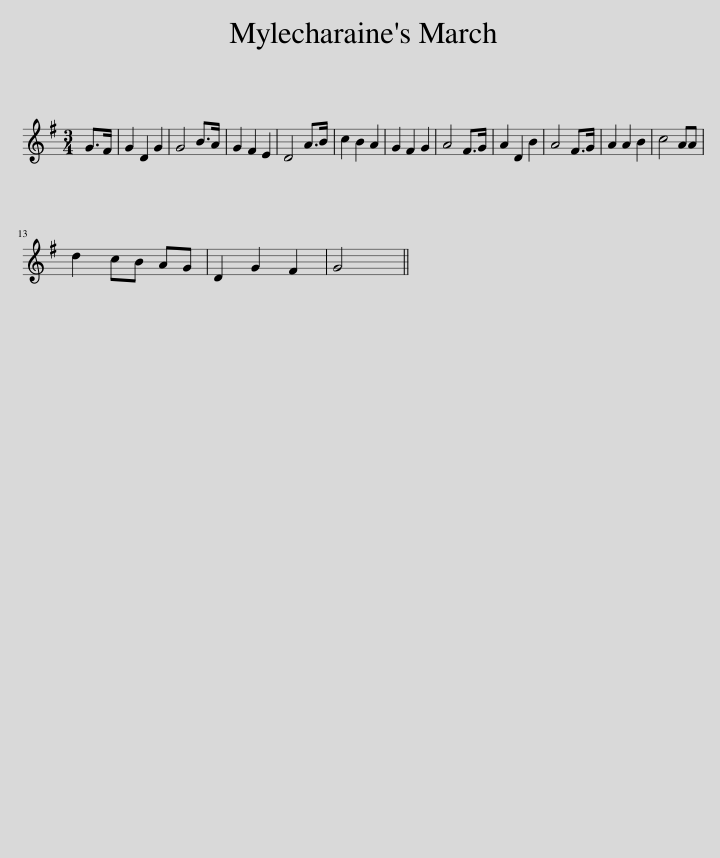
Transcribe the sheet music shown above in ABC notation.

X:1
L:1/8
M:3/4
I:linebreak $
K:G
V:1 treble
V:1
 G>F | G2 D2 G2 | G4 B>A | G2 F2 E2 | D4 A>B | %5
 c2 B2 A2 | G2 F2 G2 | A4 F>G | A2 D2 B2 | A4 F>G | %10
 A2 A2 B2 | c4 AA |$ d2 cB AG | D2 G2 F2 | G4 || %15
